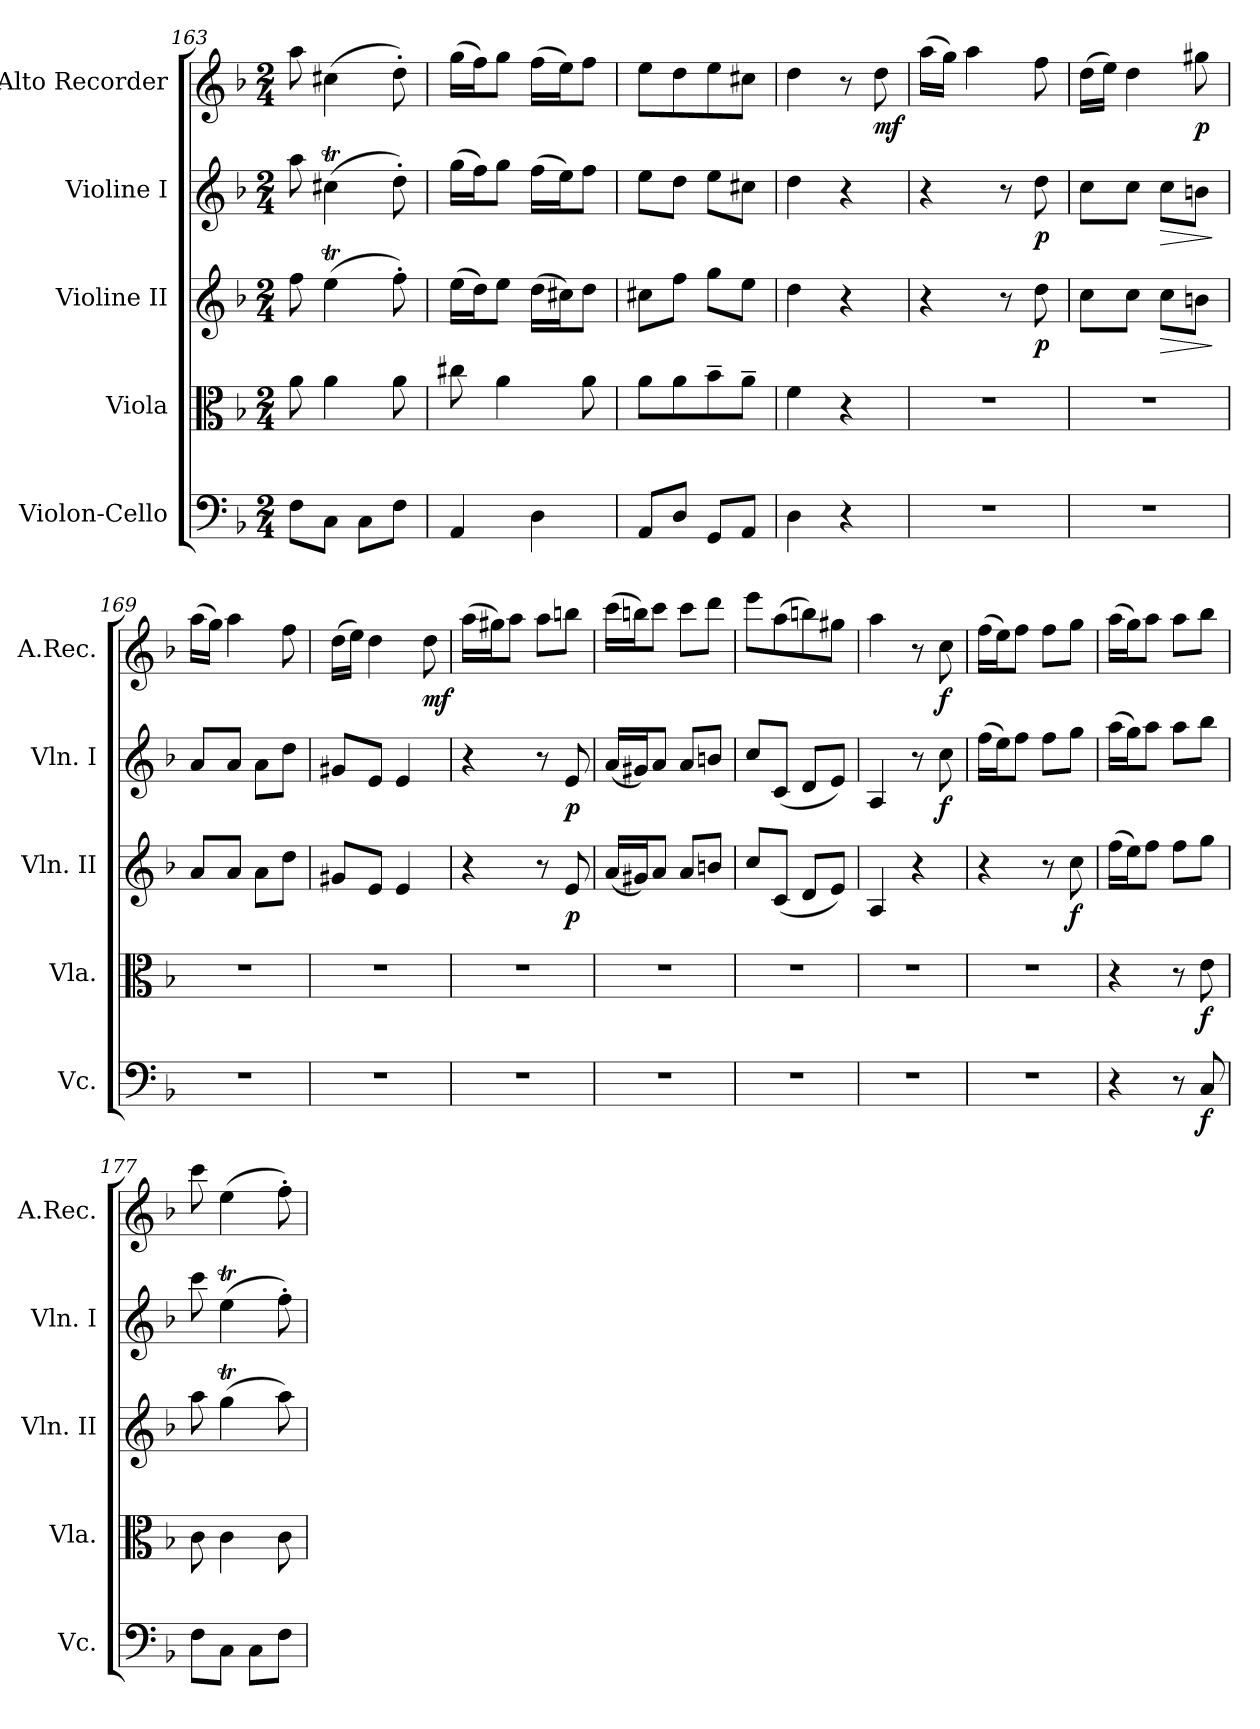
**kern	**dynam	**kern	**dynam	**kern	**dynam	**kern	**dynam	**kern	**dynam
*part5	*part5	*part4	*part4	*part3	*part3	*part2	*part2	*part1	*part1
*staff5	*staff5	*staff4	*staff4	*staff3	*staff3	*staff2	*staff2	*staff1	*staff1
*I"Violon-Cello	*	*I"Viola	*	*I"Violine II	*	*I"Violine I	*	*I"Alto Recorder	*
*I'Vc.	*	*I'Vla.	*	*I'Vln. II	*	*I'Vln. I	*	*I'A.Rec.	*
*clefF4	*	*clefC3	*	*clefG2	*	*clefG2	*	*clefG2	*
*k[b-]	*	*k[b-]	*	*k[b-]	*	*k[b-]	*	*k[b-]	*
*M2/4	*	*M2/4	*	*M2/4	*	*M2/4	*	*M2/4	*
=163	=163	=163	=163	=163	=163	=163	=163	=163	=163
8F\L	.	8a\	.	8ff\	.	8aa\	.	8aa\	.
8C\J	.	4a\	.	(>4eet\	.	(>4cc#Xt\	.	(>4cc#X\	.
8C\L	.	.	.	.	.	.	.	.	.
8F\J	.	8a\	.	8ff'\)	.	8dd'\)	.	8dd'\)	.
!!LO:LB:g=z
=164	=164	=164	=164	=164	=164	=164	=164	=164	=164
4AA/	.	8cc#X\	.	(>16ee\LL	.	(>16gg\LL	.	(>16gg\LL	.
.	.	.	.	16dd\J)	.	16ff\J)	.	16ff\J)	.
.	.	4a\	.	8ee\J	.	8gg\J	.	8gg\J	.
4D\	.	.	.	(>16dd\LL	.	(>16ff\LL	.	(>16ff\LL	.
.	.	.	.	16cc#X\J)	.	16ee\J)	.	16ee\J)	.
.	.	8a\	.	8dd\J	.	8ff\J	.	8ff\J	.
=165	=165	=165	=165	=165	=165	=165	=165	=165	=165
8AA/L	.	8a\L	.	8cc#X\L	.	8ee\L	.	8ee\L	.
8D/J	.	8a\	.	8ff\J	.	8dd\J	.	8dd\	.
8GG/L	.	8b-~\	.	8gg\L	.	8ee\L	.	8ee\	.
8AA/J	.	8a~\J	.	8ee\J	.	8cc#X\J	.	8cc#X\J	.
=166	=166	=166	=166	=166	=166	=166	=166	=166	=166
4D\	.	4f\	.	4dd\	.	4dd\	.	4dd\	.
4r	.	4r	.	4r	.	4r	.	8r	.
!	!	!	!	!	!	!	!	!	!LO:DY:b
.	.	.	.	.	.	.	.	8dd\	mf
=167	=167	=167	=167	=167	=167	=167	=167	=167	=167
2r	.	2r	.	4r	.	4r	.	(>16aa\LL	.
.	.	.	.	.	.	.	.	16gg\JJ)	.
.	.	.	.	.	.	.	.	4aa\	.
.	.	.	.	8r	.	8r	.	.	.
!	!	!	!	!	!LO:DY:b	!	!LO:DY:b	!	!
.	.	.	.	8dd\	p	8dd\	p	8ff\	.
=168	=168	=168	=168	=168	=168	=168	=168	=168	=168
2r	.	2r	.	8cc\L	.	8cc\L	.	(>16dd\LL	.
.	.	.	.	.	.	.	.	16ee\JJ)	.
.	.	.	.	8cc\J	.	8cc\J	.	4dd\	.
!	!	!	!	!	!LO:HP:b	!	!LO:HP:b	!	!
.	.	.	.	8cc\L	>	8cc\L	>	.	.
!	!	!	!	!	!	!	!	!	!LO:DY:b
.	.	.	.	8bn\J	.	8bn\J	.	8gg#X\	p
.	.	.	.	.	]	.	]	.	.
=169	=169	=169	=169	=169	=169	=169	=169	=169	=169
2r	.	2r	.	8a/L	.	8a/L	.	(>16aa\LL	.
.	.	.	.	.	.	.	.	16gg\JJ)	.
.	.	.	.	8a/J	.	8a/J	.	4aa\	.
.	.	.	.	8a\L	.	8a\L	.	.	.
.	.	.	.	8dd\J	.	8dd\J	.	8ff\	.
=170	=170	=170	=170	=170	=170	=170	=170	=170	=170
2r	.	2r	.	8g#X/L	.	8g#X/L	.	(>16dd\LL	.
.	.	.	.	.	.	.	.	16ee\JJ)	.
.	.	.	.	8e/J	.	8e/J	.	4dd\	.
.	.	.	.	4e/	.	4e/	.	.	.
!	!	!	!	!	!	!	!	!	!LO:DY:b
.	.	.	.	.	.	.	.	8dd\	mf
=171	=171	=171	=171	=171	=171	=171	=171	=171	=171
2r	.	2r	.	4r	.	4r	.	(>16aa\LL	.
.	.	.	.	.	.	.	.	16gg#X\J)	.
.	.	.	.	.	.	.	.	8aa\J	.
.	.	.	.	8r	.	8r	.	8aa\L	.
!	!	!	!	!	!LO:DY:b	!	!LO:DY:b	!	!
.	.	.	.	8e/	p	8e/	p	8bbn\J	.
=172	=172	=172	=172	=172	=172	=172	=172	=172	=172
2r	.	2r	.	(16a/LL	.	(16a/LL	.	(>16ccc\LL	.
.	.	.	.	16g#X/J)	.	16g#X/J)	.	16bbn\J)	.
.	.	.	.	8a/J	.	8a/J	.	8ccc\J	.
.	.	.	.	8a/L	.	8a/L	.	8ccc\L	.
.	.	.	.	8bn/J	.	8bn/J	.	8ddd\J	.
=173	=173	=173	=173	=173	=173	=173	=173	=173	=173
2r	.	2r	.	8cc/L	.	8cc/L	.	8eee\L	.
.	.	.	.	(8c/J	.	(8c/J	.	(>8aa\	.
.	.	.	.	8d/L	.	8d/L	.	8bbn\)	.
.	.	.	.	8e/J)	.	8e/J)	.	8gg#X\J	.
=174	=174	=174	=174	=174	=174	=174	=174	=174	=174
2r	.	2r	.	4A/	.	4A/	.	4aa\	.
.	.	.	.	4r	.	8r	.	8r	.
!	!	!	!	!	!	!	!LO:DY:b	!	!LO:DY:b
.	.	.	.	.	.	8cc\	f	8cc\	f
!!LO:LB:g=z
=175	=175	=175	=175	=175	=175	=175	=175	=175	=175
2r	.	2r	.	4r	.	(>16ff\LL	.	(>16ff\LL	.
.	.	.	.	.	.	16ee\J)	.	16ee\J)	.
.	.	.	.	.	.	8ff\J	.	8ff\J	.
.	.	.	.	8r	.	8ff\L	.	8ff\L	.
!	!	!	!	!	!LO:DY:b	!	!	!	!
.	.	.	.	8cc\	f	8gg\J	.	8gg\J	.
=176	=176	=176	=176	=176	=176	=176	=176	=176	=176
4r	.	4r	.	(>16ff\LL	.	(>16aa\LL	.	(>16aa\LL	.
.	.	.	.	16ee\J)	.	16gg\J)	.	16gg\J)	.
.	.	.	.	8ff\J	.	8aa\J	.	8aa\J	.
8r	.	8r	.	8ff\L	.	8aa\L	.	8aa\L	.
!	!LO:DY:b	!	!LO:DY:b	!	!	!	!	!	!
8C/	f	8e\	f	8gg\J	.	8bb-\J	.	8bb-\J	.
=177	=177	=177	=177	=177	=177	=177	=177	=177	=177
8F\L	.	8c\	.	8aa\	.	8ccc\	.	8ccc\	.
8C\J	.	4c\	.	(>4ggT\	.	(>4eet\	.	(>4ee\	.
8C\L	.	.	.	.	.	.	.	.	.
8F\J	.	8c\	.	8aa\)	.	8ff'\)	.	8ff'\)	.
=	=	=	=	=	=	=	=	=	=
*-	*-	*-	*-	*-	*-	*-	*-	*-	*-
